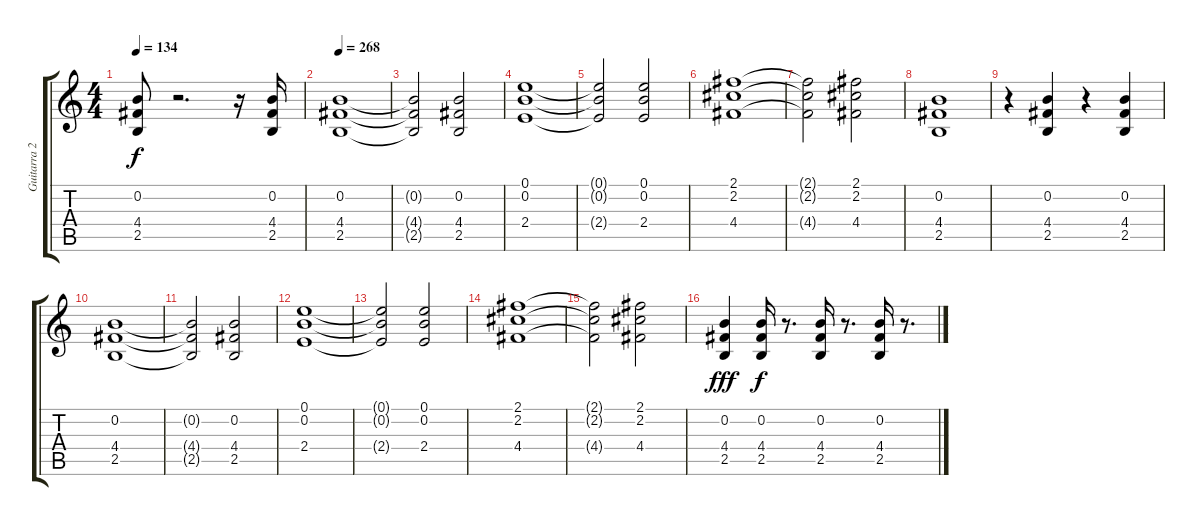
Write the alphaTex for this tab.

\track ("Guitarra 2" "Guitarra 2") {instrument overdrivenguitar}
\staff {score tabs}
\tuning (E4 B3 G3 D3 A2 E2) {hide}
\ts (4 4)
\tempo 134
\clef g2
\ks c
(0.2 4.4 2.5).8{dy f} r.2{d} r.16 (0.2 4.4 2.5).16 |
\tempo 268
(0.2 4.4 2.5).1 |
(0.2{t} 4.4{t} 2.5{t}).2 (0.2 4.4 2.5).2 |
(0.1 0.2 2.4).1 |
(0.1{t} 0.2{t} 2.4{t}).2 (0.1 0.2 2.4).2 |
(2.1 2.2 4.4).1 |
(2.1{t} 2.2{t} 4.4{t}).2 (2.1 2.2 4.4).2 |
(0.2 4.4 2.5).1 |
r.4 (0.2 4.4 2.5).4 r.4 (0.2 4.4 2.5).4 |
(0.2 4.4 2.5).1 |
(0.2{t} 4.4{t} 2.5{t}).2 (0.2 4.4 2.5).2 |
(0.1 0.2 2.4).1 |
(0.1{t} 0.2{t} 2.4{t}).2 (0.1 0.2 2.4).2 |
(2.1 2.2 4.4).1 |
(2.1{t} 2.2{t} 4.4{t}).2 (2.1 2.2 4.4).2 |
(0.2 4.4 2.5).4{dy fff} (0.2 4.4 2.5).16{dy f} r.8{d} (0.2 4.4 2.5).16 r.8{d} (0.2 4.4 2.5).16 r.8{d}
